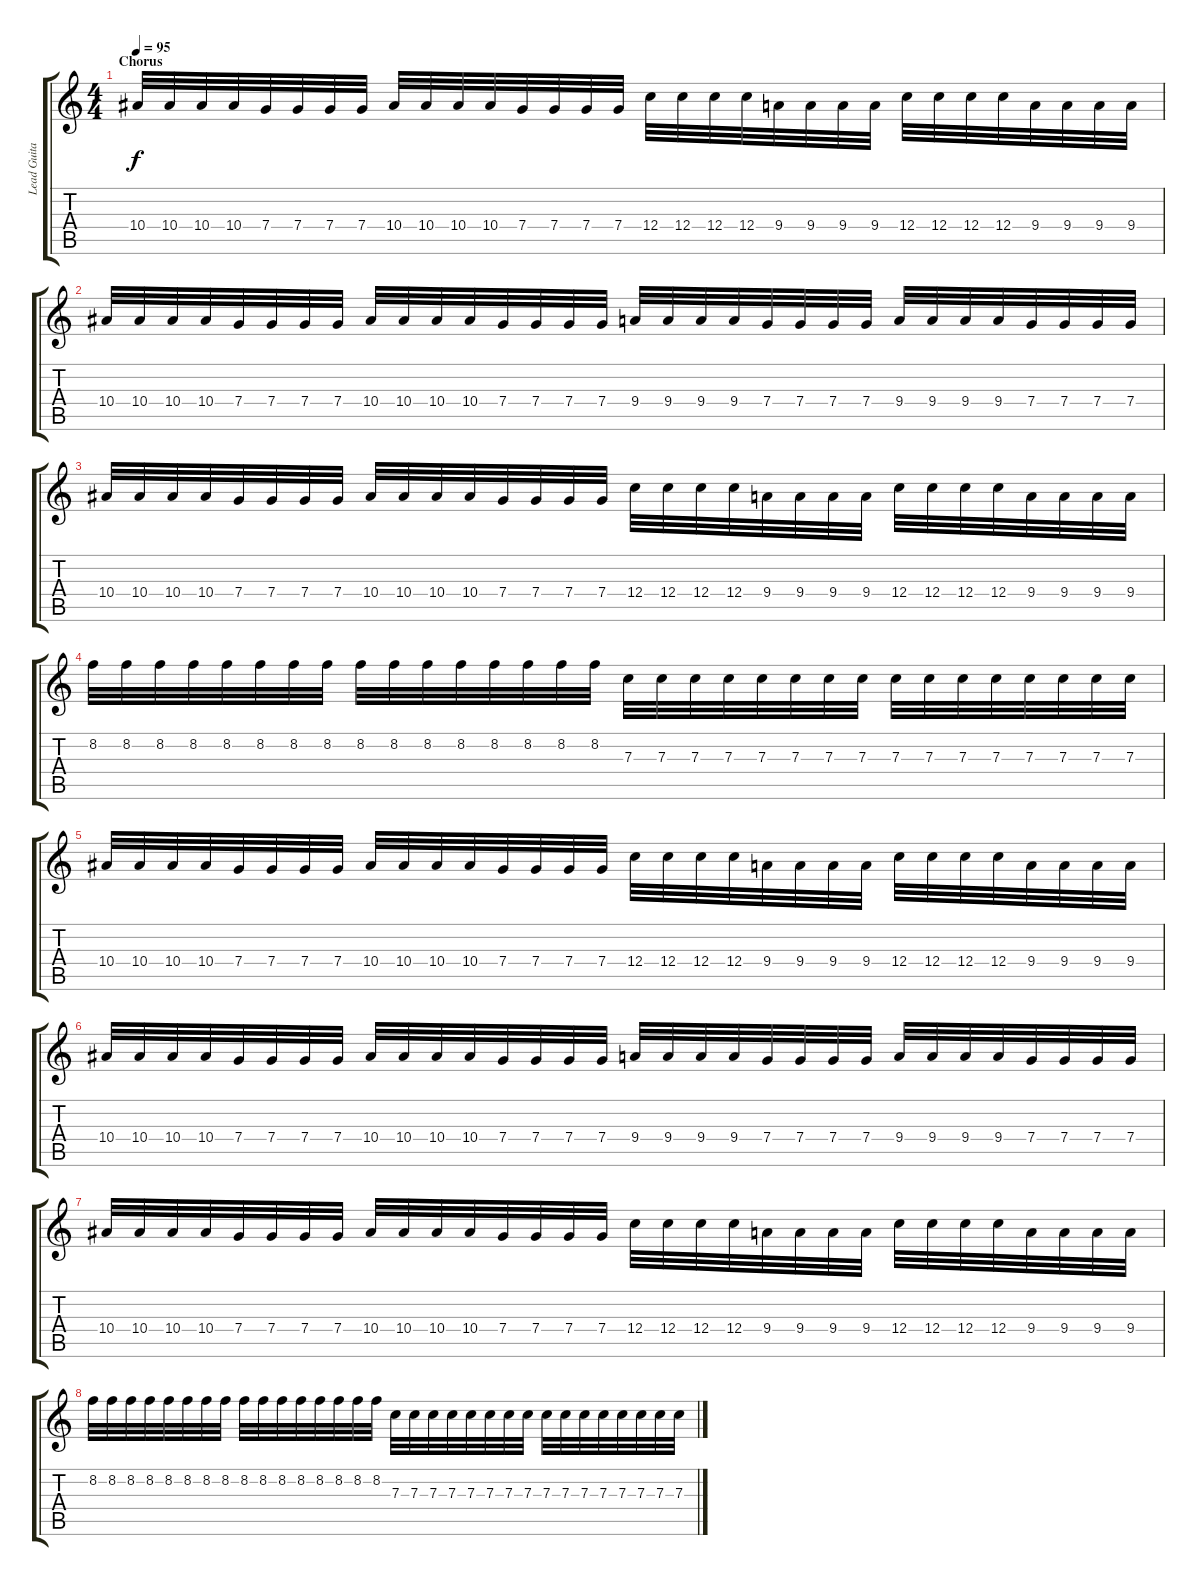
\track ("Lead Guitar" "Lead Guita") {instrument distortionguitar}
\staff {score tabs}
\tuning (D4 A3 F3 C3 G2 D2) {hide}
\ts (4 4)
\section ("" "Chorus")
\tempo 95
\clef g2
\ks c
10.4.32{dy f} 10.4.32 10.4.32 10.4.32 7.4.32 7.4.32 7.4.32 7.4.32 10.4.32 10.4.32 10.4.32 10.4.32 7.4.32 7.4.32 7.4.32 7.4.32 12.4.32 12.4.32 12.4.32 12.4.32 9.4.32 9.4.32 9.4.32 9.4.32 12.4.32 12.4.32 12.4.32 12.4.32 9.4.32 9.4.32 9.4.32 9.4.32 |
10.4.32 10.4.32 10.4.32 10.4.32 7.4.32 7.4.32 7.4.32 7.4.32 10.4.32 10.4.32 10.4.32 10.4.32 7.4.32 7.4.32 7.4.32 7.4.32 9.4.32 9.4.32 9.4.32 9.4.32 7.4.32 7.4.32 7.4.32 7.4.32 9.4.32 9.4.32 9.4.32 9.4.32 7.4.32 7.4.32 7.4.32 7.4.32 |
10.4.32 10.4.32 10.4.32 10.4.32 7.4.32 7.4.32 7.4.32 7.4.32 10.4.32 10.4.32 10.4.32 10.4.32 7.4.32 7.4.32 7.4.32 7.4.32 12.4.32 12.4.32 12.4.32 12.4.32 9.4.32 9.4.32 9.4.32 9.4.32 12.4.32 12.4.32 12.4.32 12.4.32 9.4.32 9.4.32 9.4.32 9.4.32 |
8.2.32 8.2.32 8.2.32 8.2.32 8.2.32 8.2.32 8.2.32 8.2.32 8.2.32 8.2.32 8.2.32 8.2.32 8.2.32 8.2.32 8.2.32 8.2.32 7.3.32 7.3.32 7.3.32 7.3.32 7.3.32 7.3.32 7.3.32 7.3.32 7.3.32 7.3.32 7.3.32 7.3.32 7.3.32 7.3.32 7.3.32 7.3.32 |
10.4.32 10.4.32 10.4.32 10.4.32 7.4.32 7.4.32 7.4.32 7.4.32 10.4.32 10.4.32 10.4.32 10.4.32 7.4.32 7.4.32 7.4.32 7.4.32 12.4.32 12.4.32 12.4.32 12.4.32 9.4.32 9.4.32 9.4.32 9.4.32 12.4.32 12.4.32 12.4.32 12.4.32 9.4.32 9.4.32 9.4.32 9.4.32 |
10.4.32 10.4.32 10.4.32 10.4.32 7.4.32 7.4.32 7.4.32 7.4.32 10.4.32 10.4.32 10.4.32 10.4.32 7.4.32 7.4.32 7.4.32 7.4.32 9.4.32 9.4.32 9.4.32 9.4.32 7.4.32 7.4.32 7.4.32 7.4.32 9.4.32 9.4.32 9.4.32 9.4.32 7.4.32 7.4.32 7.4.32 7.4.32 |
10.4.32 10.4.32 10.4.32 10.4.32 7.4.32 7.4.32 7.4.32 7.4.32 10.4.32 10.4.32 10.4.32 10.4.32 7.4.32 7.4.32 7.4.32 7.4.32 12.4.32 12.4.32 12.4.32 12.4.32 9.4.32 9.4.32 9.4.32 9.4.32 12.4.32 12.4.32 12.4.32 12.4.32 9.4.32 9.4.32 9.4.32 9.4.32 |
8.2.32 8.2.32 8.2.32 8.2.32 8.2.32 8.2.32 8.2.32 8.2.32 8.2.32 8.2.32 8.2.32 8.2.32 8.2.32 8.2.32 8.2.32 8.2.32 7.3.32 7.3.32 7.3.32 7.3.32 7.3.32 7.3.32 7.3.32 7.3.32 7.3.32 7.3.32 7.3.32 7.3.32 7.3.32 7.3.32 7.3.32 7.3.32
